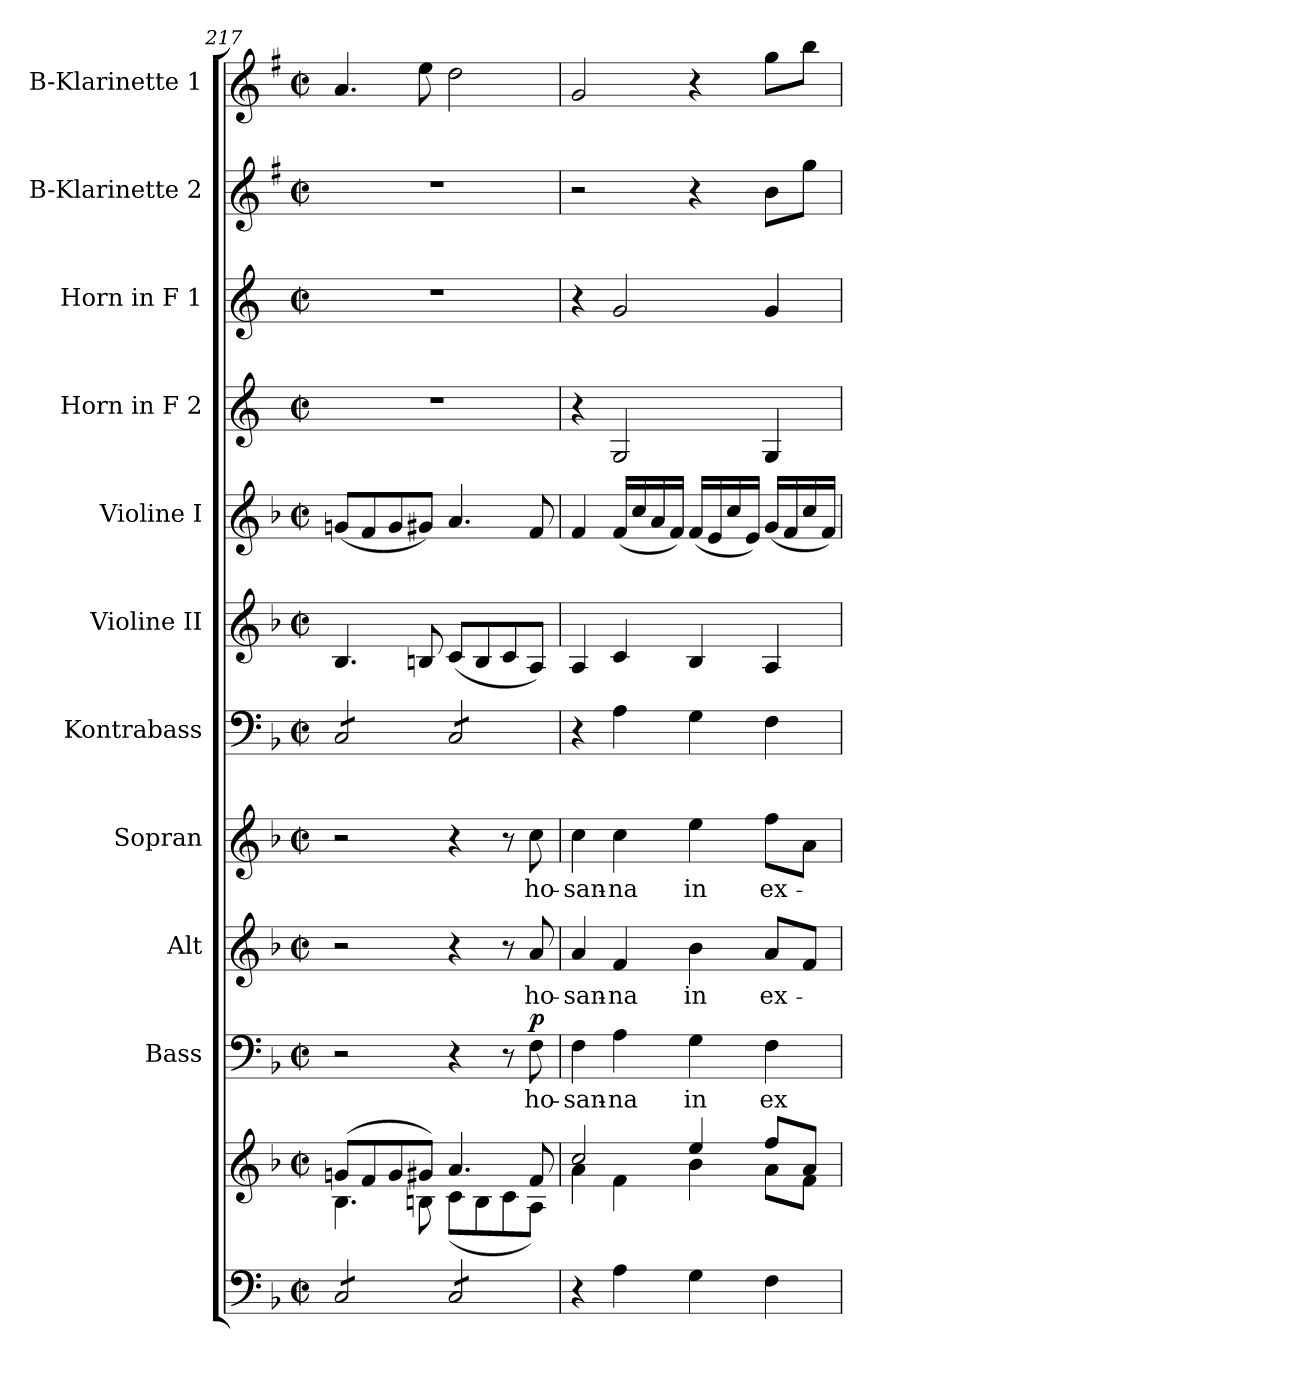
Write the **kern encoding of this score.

**kern	**kern	**kern	**text	**dynam	**kern	**text	**kern	**text	**kern	**kern	**kern	**kern	**kern	**kern	**kern
*part11	*part11	*part10	*part10	*part10	*part9	*part9	*part8	*part8	*part7	*part6	*part5	*part4	*part3	*part2	*part1
*staff12	*staff11	*staff10	*staff10	*staff10	*staff9	*staff9	*staff8	*staff8	*staff7	*staff6	*staff5	*staff4	*staff3	*staff2	*staff1
*	*	*I"Bass	*	*	*I"Alt	*	*I"Sopran	*	*I"Kontrabass	*I"Violine II	*I"Violine I	*I"Horn in F 2	*I"Horn in F 1	*I"B-Klarinette 2	*I"B-Klarinette 1
*	*	*I'B.	*	*	*I'A.	*	*I'S.	*	*I'Kb.	*I'Vl. II	*I'Vl. I	*	*	*I'B Kl. 2	*I'B Kl. 1
*clefF4	*clefG2	*clefF4	*	*	*clefG2	*	*clefG2	*	*clefF4	*clefG2	*clefG2	*clefG2	*clefG2	*clefG2	*clefG2
*	*	*	*	*	*	*	*	*	*ITrd7c12	*	*	*ITrd4c7	*ITrd4c7	*ITrd1c2	*ITrd1c2
*k[b-]	*k[b-]	*k[b-]	*	*	*k[b-]	*	*k[b-]	*	*k[b-]	*k[b-]	*k[b-]	*k[b-]	*k[b-]	*k[b-]	*k[b-]
*F:	*F:	*F:	*	*	*F:	*	*F:	*	*F:	*F:	*F:	*F:	*F:	*F:	*F:
*M2/2	*M2/2	*M2/2	*	*	*M2/2	*	*M2/2	*	*M2/2	*M2/2	*M2/2	*M2/2	*M2/2	*M2/2	*M2/2
*met(c|)	*met(c|)	*met(c|)	*	*	*met(c|)	*	*met(c|)	*	*met(c|)	*met(c|)	*met(c|)	*met(c|)	*met(c|)	*met(c|)	*met(c|)
=217	=217	=217	=217	=217	=217	=217	=217	=217	=217	=217	=217	=217	=217	=217	=217
*	*^	*	*	*	*	*	*	*	*	*	*	*	*	*	*
*tremolo	*	*	*	*	*	*	*	*	*	*	*	*	*	*	*	*
*	*	*	*	*	*	*	*	*	*	*tremolo	*	*	*	*	*	*
8C/L	(>8gn/L	4.B-\	2r	.	.	2r	.	2r	.	8CC/L	4.B-/	(<8gn/L	1r	1r	1r	4.g/
8C/	8f/	.	.	.	.	.	.	.	.	8CC/	.	8f/	.	.	.	.
8C/	8g/	.	.	.	.	.	.	.	.	8CC/	.	8g/	.	.	.	.
8C/J	8g#X/J)	8Bn\	.	.	.	.	.	.	.	8CC/J	8Bn/	8g#X/J)	.	.	.	8dd\
8C/L	4.a/	(<8c\L	4r	.	.	4r	.	4r	.	8CC/L	(<8c/L	4.a/	.	.	.	2cc\
8C/	.	8B\	.	.	.	.	.	.	.	8CC/	8B/	.	.	.	.	.
8C/	.	8c\	8r	.	.	8r	.	8r	.	8CC/	8c/	.	.	.	.	.
!	!	!	!	!LO:LY:b	!LO:DY:a	!	!LO:LY:b	!	!LO:LY:b	!	!	!	!	!	!	!
8C/J	8f/	8A\J)	8F\	ho-	p	8a/	ho-	8cc\	ho-	8CC/J	8A/J)	8f/	.	.	.	.
*	*	*	*	*	*	*	*	*	*	*Xtremolo	*	*	*	*	*	*
*Xtremolo	*	*	*	*	*	*	*	*	*	*	*	*	*	*	*	*
=218	=218	=218	=218	=218	=218	=218	=218	=218	=218	=218	=218	=218	=218	=218	=218	=218
!	!	!	!	!LO:LY:b	!	!	!LO:LY:b	!	!LO:LY:b	!	!	!	!	!	!	!
4r	2cc/	4a\	4F\	-san-	.	4a/	-san-	4cc\	-san-	4r	4A/	4f/	4r	4r	2r	2f/
!	!	!	!	!LO:LY:b	!	!	!LO:LY:b	!	!LO:LY:b	!	!	!	!	!	!	!
4A\	.	4f\	4A\	-na	.	4f/	-na	4cc\	-na	4AA\	4c/	(<16f/LL	2C/	2c/	.	.
.	.	.	.	.	.	.	.	.	.	.	.	16cc/	.	.	.	.
.	.	.	.	.	.	.	.	.	.	.	.	16a/	.	.	.	.
.	.	.	.	.	.	.	.	.	.	.	.	16f/JJ)	.	.	.	.
!	!	!	!	!LO:LY:b	!	!	!LO:LY:b	!	!LO:LY:b	!	!	!	!	!	!	!
4G\	4ee/	4b-\	4G\	in	.	4b-\	in	4ee\	in	4GG\	4B-/	(<16f/LL	.	.	4r	4r
.	.	.	.	.	.	.	.	.	.	.	.	16e/	.	.	.	.
.	.	.	.	.	.	.	.	.	.	.	.	16cc/	.	.	.	.
.	.	.	.	.	.	.	.	.	.	.	.	16e/JJ)	.	.	.	.
!	!	!	!	!LO:LY:b	!	!	!LO:LY:b	!	!LO:LY:b	!	!	!	!	!	!	!
4F\	8ff/L	8a\L	4F\	ex-	.	8a/L	ex-	8ff\L	ex-	4FF\	4A/	(<16g/LL	4C/	4c/	8a\L	8ff\L
.	.	.	.	.	.	.	.	.	.	.	.	16f/	.	.	.	.
.	8a/J	8f\J	.	.	.	8f/J	.	8a\J	.	.	.	16cc/	.	.	8ff\J	8aa\J
.	.	.	.	.	.	.	.	.	.	.	.	16f/JJ)	.	.	.	.
*	*v	*v	*	*	*	*	*	*	*	*	*	*	*	*	*	*
=	=	=	=	=	=	=	=	=	=	=	=	=	=	=	=
*-	*-	*-	*-	*-	*-	*-	*-	*-	*-	*-	*-	*-	*-	*-	*-
